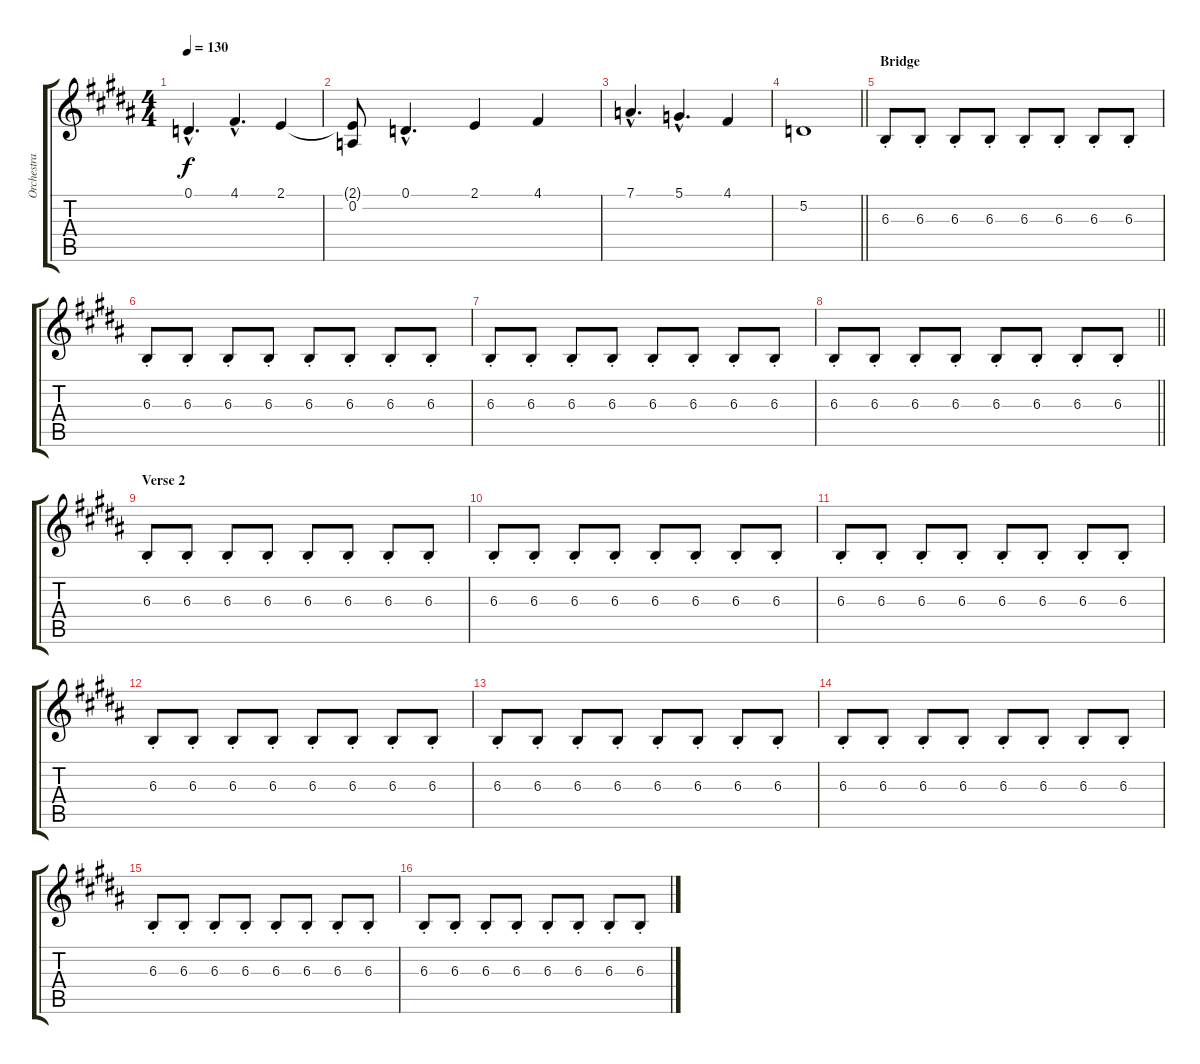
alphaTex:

\track ("Orchestra" "Orchestra") {instrument stringensemble1}
\staff {score tabs}
\tuning (D4 A3 F3 C3 G2 D2) {hide}
\ts (4 4)
\tempo 130
\clef g2
\ks g#minor
0.1{hac}.4{d dy f} 4.1{hac}.4{d} 2.1.4 |
(2.1{t} 0.2).8 0.1{hac}.4{d} 2.1.4 4.1.4 |
7.1{hac}.4{d} 5.1{hac}.4{d} 4.1.4 |
\barLineRight lightlight
5.2.1 |
\section ("" "Bridge")
6.3{st}.8{balance 11} 6.3{st}.8 6.3{st}.8 6.3{st}.8 6.3{st}.8 6.3{st}.8 6.3{st}.8 6.3{st}.8 |
6.3{st}.8 6.3{st}.8 6.3{st}.8 6.3{st}.8 6.3{st}.8 6.3{st}.8 6.3{st}.8 6.3{st}.8 |
6.3{st}.8 6.3{st}.8 6.3{st}.8 6.3{st}.8 6.3{st}.8 6.3{st}.8 6.3{st}.8 6.3{st}.8 |
\barLineRight lightlight
6.3{st}.8 6.3{st}.8 6.3{st}.8 6.3{st}.8 6.3{st}.8 6.3{st}.8 6.3{st}.8 6.3{st}.8 |
\section ("" "Verse 2")
6.3{st}.8 6.3{st}.8 6.3{st}.8 6.3{st}.8 6.3{st}.8 6.3{st}.8 6.3{st}.8 6.3{st}.8 |
6.3{st}.8 6.3{st}.8 6.3{st}.8 6.3{st}.8 6.3{st}.8 6.3{st}.8 6.3{st}.8 6.3{st}.8 |
6.3{st}.8 6.3{st}.8 6.3{st}.8 6.3{st}.8 6.3{st}.8 6.3{st}.8 6.3{st}.8 6.3{st}.8 |
6.3{st}.8 6.3{st}.8 6.3{st}.8 6.3{st}.8 6.3{st}.8 6.3{st}.8 6.3{st}.8 6.3{st}.8 |
6.3{st}.8 6.3{st}.8 6.3{st}.8 6.3{st}.8 6.3{st}.8 6.3{st}.8 6.3{st}.8 6.3{st}.8 |
6.3{st}.8 6.3{st}.8 6.3{st}.8 6.3{st}.8 6.3{st}.8 6.3{st}.8 6.3{st}.8 6.3{st}.8 |
6.3{st}.8 6.3{st}.8 6.3{st}.8 6.3{st}.8 6.3{st}.8 6.3{st}.8 6.3{st}.8 6.3{st}.8 |
6.3{st}.8 6.3{st}.8 6.3{st}.8 6.3{st}.8 6.3{st}.8 6.3{st}.8 6.3{st}.8 6.3{st}.8
